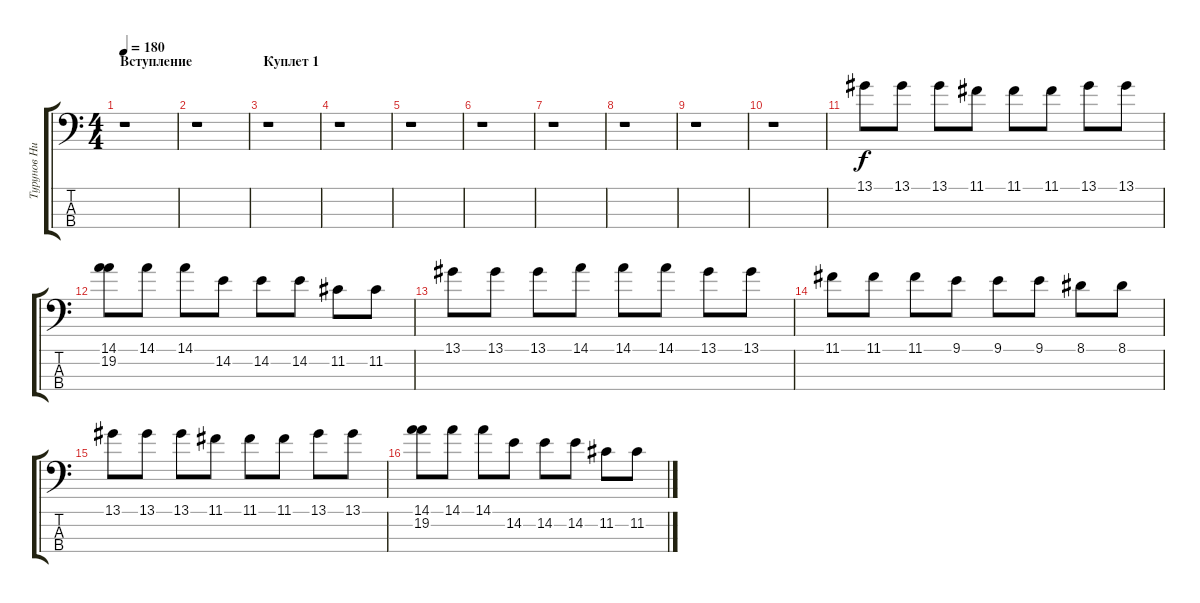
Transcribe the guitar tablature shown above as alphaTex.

\track ("Турунов Николай" "Турунов Ни") {instrument electricbassfinger}
\staff {score tabs}
\tuning (G2 D2 A1 E1) {hide}
\ts (4 4)
\section ("" "Вступление")
\tempo 180
\clef f4
\ks c
r.1{dy f instrument electricbassfinger} |
r.1 |
\section ("" "Куплет 1")
r.1 |
r.1 |
r.1 |
r.1 |
r.1 |
r.1 |
r.1 |
r.1 |
13.1.8 13.1.8 13.1.8 11.1.8 11.1.8 11.1.8 13.1.8 13.1.8 |
(14.1 19.2).8 14.1.8 14.1.8 14.2.8 14.2.8 14.2.8 11.2.8 11.2.8 |
13.1.8 13.1.8 13.1.8 14.1.8 14.1.8 14.1.8 13.1.8 13.1.8 |
11.1.8 11.1.8 11.1.8 9.1.8 9.1.8 9.1.8 8.1.8 8.1.8 |
13.1.8 13.1.8 13.1.8 11.1.8 11.1.8 11.1.8 13.1.8 13.1.8 |
(14.1 19.2).8 14.1.8 14.1.8 14.2.8 14.2.8 14.2.8 11.2.8 11.2.8
